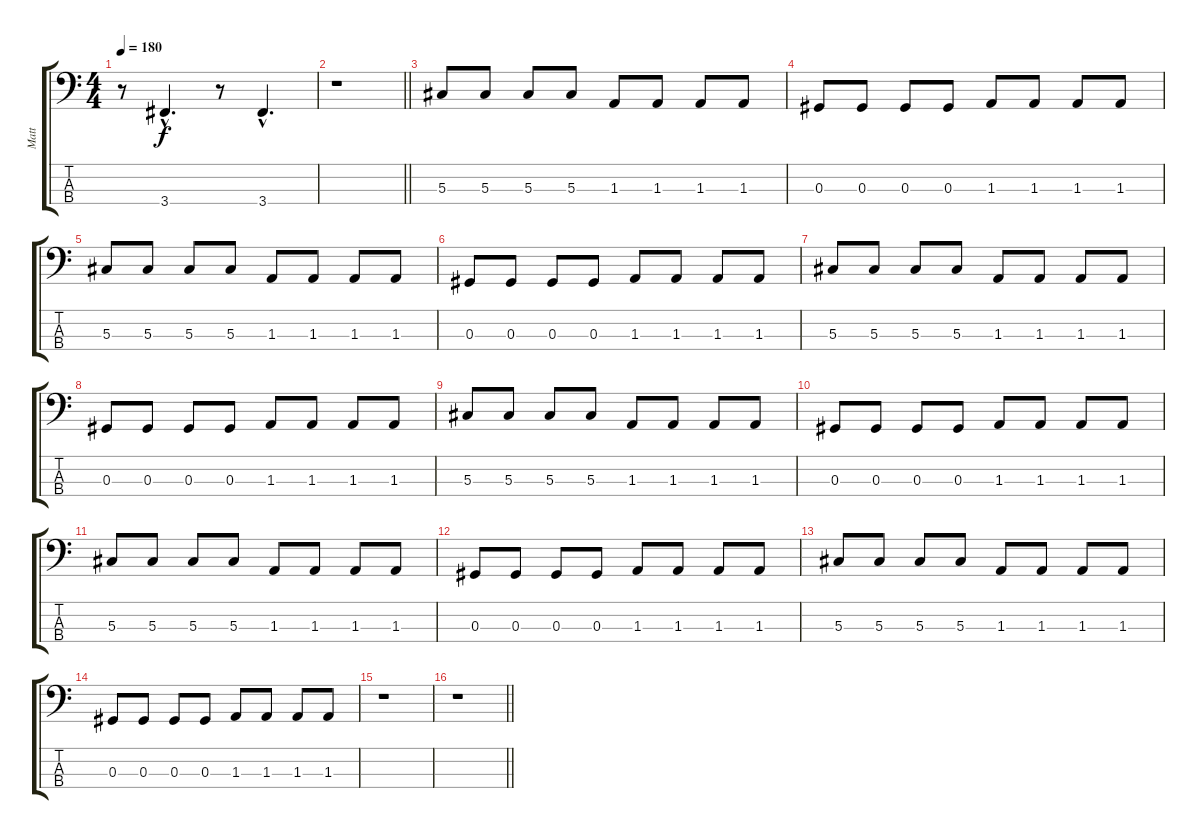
\track ("Matt" "Matt") {instrument electricbassfinger}
\staff {score tabs}
\tuning (Gb2 Db2 Ab1 Eb1) {hide}
\ts (4 4)
\tempo 180
\clef f4
\ks c
r.8{dy f} 3.4{hac}.4{d} r.8 3.4{hac}.4{d} |
\barLineRight lightlight
r.1 |
\section ("" "")
5.3.8 5.3.8 5.3.8 5.3.8 1.3.8 1.3.8 1.3.8 1.3.8 |
0.3.8 0.3.8 0.3.8 0.3.8 1.3.8 1.3.8 1.3.8 1.3.8 |
5.3.8 5.3.8 5.3.8 5.3.8 1.3.8 1.3.8 1.3.8 1.3.8 |
0.3.8 0.3.8 0.3.8 0.3.8 1.3.8 1.3.8 1.3.8 1.3.8 |
5.3.8 5.3.8 5.3.8 5.3.8 1.3.8 1.3.8 1.3.8 1.3.8 |
0.3.8 0.3.8 0.3.8 0.3.8 1.3.8 1.3.8 1.3.8 1.3.8 |
5.3.8 5.3.8 5.3.8 5.3.8 1.3.8 1.3.8 1.3.8 1.3.8 |
0.3.8 0.3.8 0.3.8 0.3.8 1.3.8 1.3.8 1.3.8 1.3.8 |
5.3.8 5.3.8 5.3.8 5.3.8 1.3.8 1.3.8 1.3.8 1.3.8 |
0.3.8 0.3.8 0.3.8 0.3.8 1.3.8 1.3.8 1.3.8 1.3.8 |
5.3.8 5.3.8 5.3.8 5.3.8 1.3.8 1.3.8 1.3.8 1.3.8 |
0.3.8 0.3.8 0.3.8 0.3.8 1.3.8 1.3.8 1.3.8 1.3.8 |
r.1 |
\barLineRight lightlight
r.1
